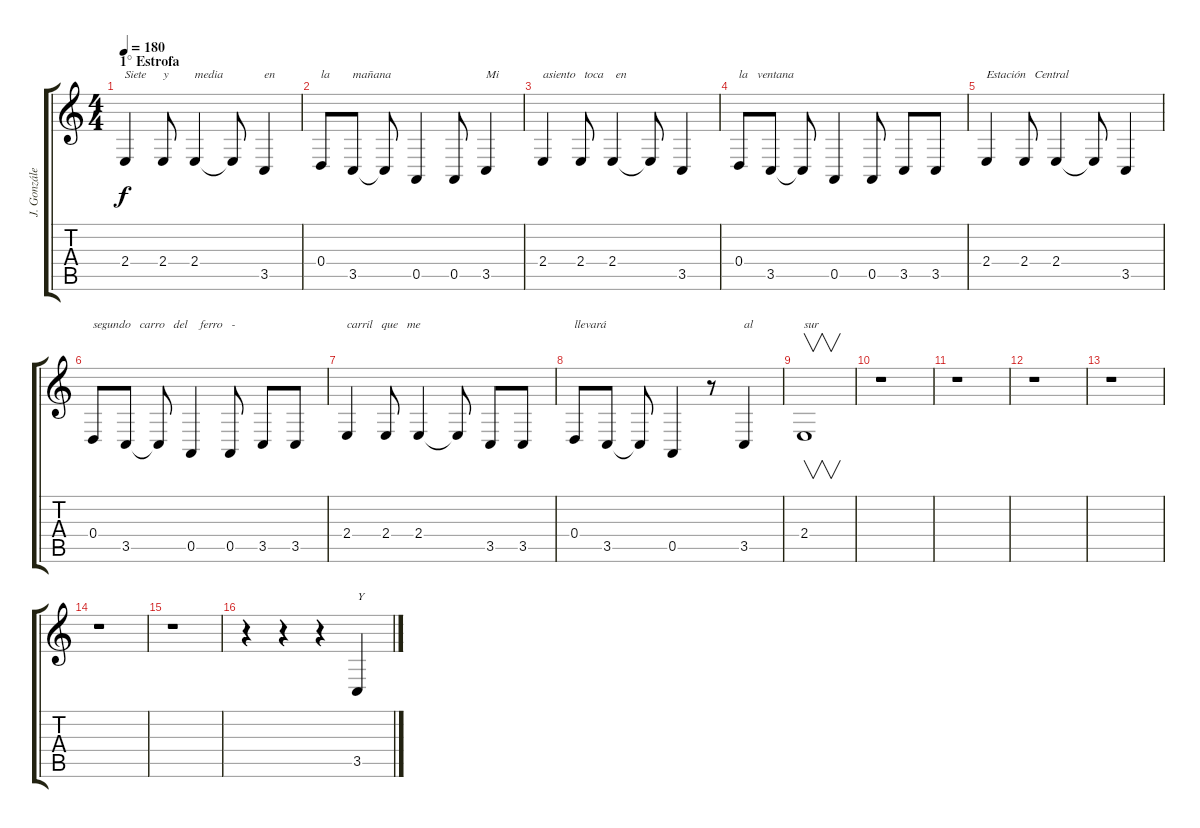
\track ("J. González y C. Aguayo (Voz y 2° Voz)" "J. Gonzále") {instrument synthvoice}
\staff {score tabs}
\tuning (E4 B3 G3 D3 A2 E2) {hide}
\ts (4 4)
\section ("" "1° Estrofa")
\tempo 180
\clef g2
\ks c
2.4.4{txt "Siete          " dy f} 2.4.8{txt "y"} 2.4.4{txt "media"} 2.4{t}.8 3.5.4{txt "en "} |
0.4.8{txt "la      "} 3.5.8{txt "mañana"} 3.5{t}.8 0.5.4 0.5.8 3.5.4{txt "Mi"} |
2.4.4{txt "asiento   toca    en"} 2.4.8 2.4.4 2.4{t}.8 3.5.4 |
0.4.8{txt "la   ventana   "} 3.5.8 3.5{t}.8 0.5.4 0.5.8 3.5.8 3.5.8 |
2.4.4{txt "Estación   Central"} 2.4.8 2.4.4 2.4{t}.8 3.5.4 |
0.4.8{txt "segundo   carro   del    ferro   -"} 3.5.8 3.5{t}.8 0.5.4 0.5.8 3.5.8 3.5.8 |
2.4.4{txt "carril   que   me "} 2.4.8 2.4.4 2.4{t}.8 3.5.8 3.5.8 |
0.4.8{txt "llevará"} 3.5.8 3.5{t}.8 0.5.4 r.8 3.5.4{txt "al"} |
2.4.1{v txt "sur"} |
r.1 |
r.1 |
r.1 |
r.1 |
r.1 |
r.1 |
r.4 r.4 r.4 3.5.4{txt "Y"}
